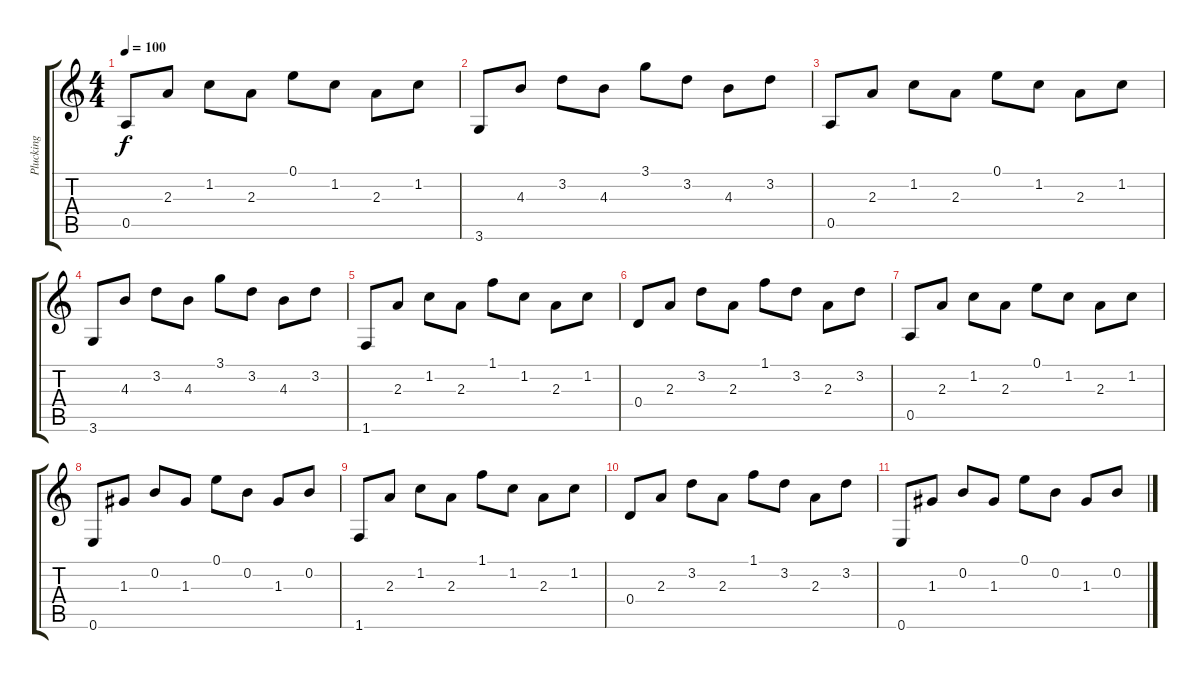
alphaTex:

\track ("Plucking" "Plucking") {instrument acousticguitarnylon}
\staff {score tabs}
\tuning (E4 B3 G3 D3 A2 E2) {hide}
\ts (4 4)
\tempo 100
\clef g2
\ks c
0.5.8{dy f} 2.3.8 1.2.8 2.3.8 0.1.8 1.2.8 2.3.8 1.2.8 |
3.6.8 4.3.8 3.2.8 4.3.8 3.1.8 3.2.8 4.3.8 3.2.8 |
0.5.8 2.3.8 1.2.8 2.3.8 0.1.8 1.2.8 2.3.8 1.2.8 |
3.6.8 4.3.8 3.2.8 4.3.8 3.1.8 3.2.8 4.3.8 3.2.8 |
1.6.8 2.3.8 1.2.8 2.3.8 1.1.8 1.2.8 2.3.8 1.2.8 |
0.4.8 2.3.8 3.2.8 2.3.8 1.1.8 3.2.8 2.3.8 3.2.8 |
0.5.8 2.3.8 1.2.8 2.3.8 0.1.8 1.2.8 2.3.8 1.2.8 |
0.6.8 1.3.8 0.2.8 1.3.8 0.1.8 0.2.8 1.3.8 0.2.8 |
1.6.8 2.3.8 1.2.8 2.3.8 1.1.8 1.2.8 2.3.8 1.2.8 |
0.4.8 2.3.8 3.2.8 2.3.8 1.1.8 3.2.8 2.3.8 3.2.8 |
0.6.8 1.3.8 0.2.8 1.3.8 0.1.8 0.2.8 1.3.8 0.2.8
